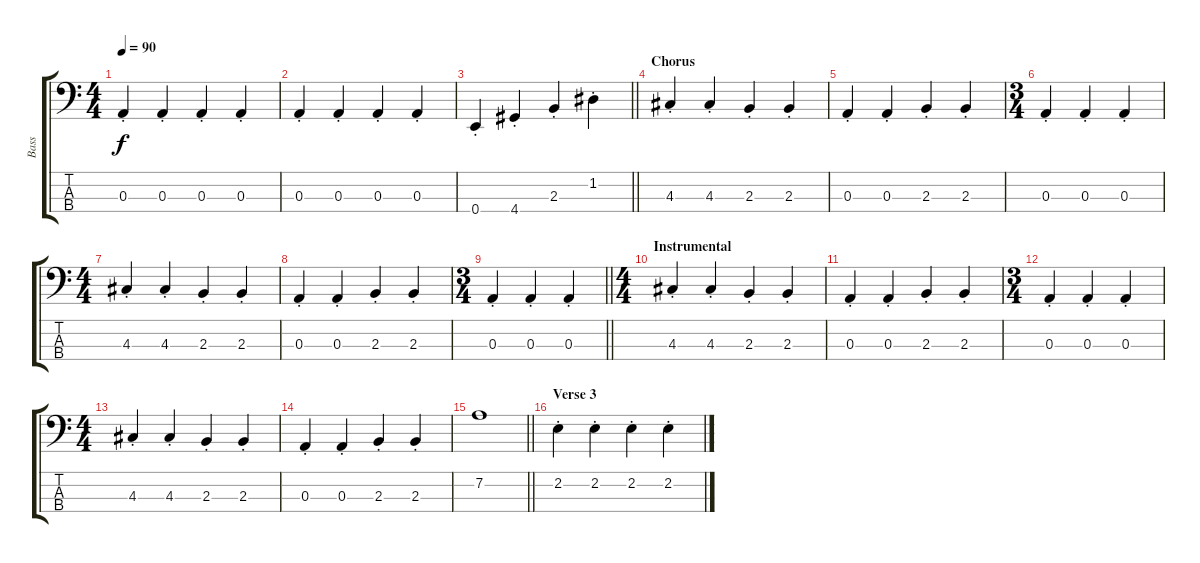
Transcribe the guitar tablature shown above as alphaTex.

\track ("Bass" "Bass") {instrument electricbassfinger}
\staff {score tabs}
\tuning (G2 D2 A1 E1) {hide}
\ts (4 4)
\tempo 90
\clef f4
\ks c
0.3{st}.4{dy f} 0.3{st}.4 0.3{st}.4 0.3{st}.4 |
0.3{st}.4 0.3{st}.4 0.3{st}.4 0.3{st}.4 |
\barLineRight lightlight
0.4{st}.4 4.4{st}.4 2.3{st}.4 1.2{st}.4 |
\section ("" "Chorus")
4.3{st}.4 4.3{st}.4 2.3{st}.4 2.3{st}.4 |
0.3{st}.4 0.3{st}.4 2.3{st}.4 2.3{st}.4 |
\ts (3 4)
0.3{st}.4 0.3{st}.4 0.3{st}.4 |
\ts (4 4)
4.3{st}.4 4.3{st}.4 2.3{st}.4 2.3{st}.4 |
0.3{st}.4 0.3{st}.4 2.3{st}.4 2.3{st}.4 |
\ts (3 4)
\barLineRight lightlight
0.3{st}.4 0.3{st}.4 0.3{st}.4 |
\ts (4 4)
\section ("" "Instrumental")
4.3{st}.4 4.3{st}.4 2.3{st}.4 2.3{st}.4 |
0.3{st}.4 0.3{st}.4 2.3{st}.4 2.3{st}.4 |
\ts (3 4)
0.3{st}.4 0.3{st}.4 0.3{st}.4 |
\ts (4 4)
4.3{st}.4 4.3{st}.4 2.3{st}.4 2.3{st}.4 |
0.3{st}.4 0.3{st}.4 2.3{st}.4 2.3{st}.4 |
\barLineRight lightlight
7.2.1 |
\section ("" "Verse 3")
2.2{st}.4 2.2{st}.4 2.2{st}.4 2.2{st}.4
